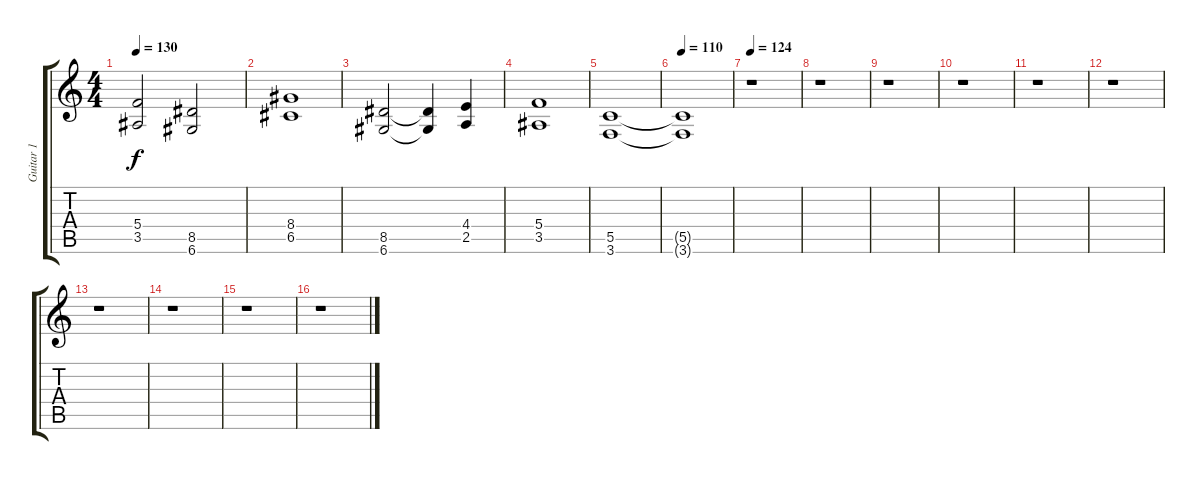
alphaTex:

\track ("Guitar 1" "Guitar 1") {instrument overdrivenguitar}
\staff {score tabs}
\tuning (D4 A3 F3 C3 G2 D2) {hide}
\ts (4 4)
\tempo 130
\clef g2
\ks c
(5.4 3.5).2{dy f} (8.5 6.6).2 |
(8.4 6.5).1 |
(8.5 6.6).2 (8.5{t} 6.6{t}).4 (4.4 2.5).4 |
(5.4 3.5).1 |
(5.5 3.6).1 |
\tempo 110
(5.5{t} 3.6{t}).1 |
\tempo 124
r.1 |
r.1 |
r.1 |
r.1 |
r.1 |
r.1 |
r.1 |
r.1 |
r.1 |
r.1
